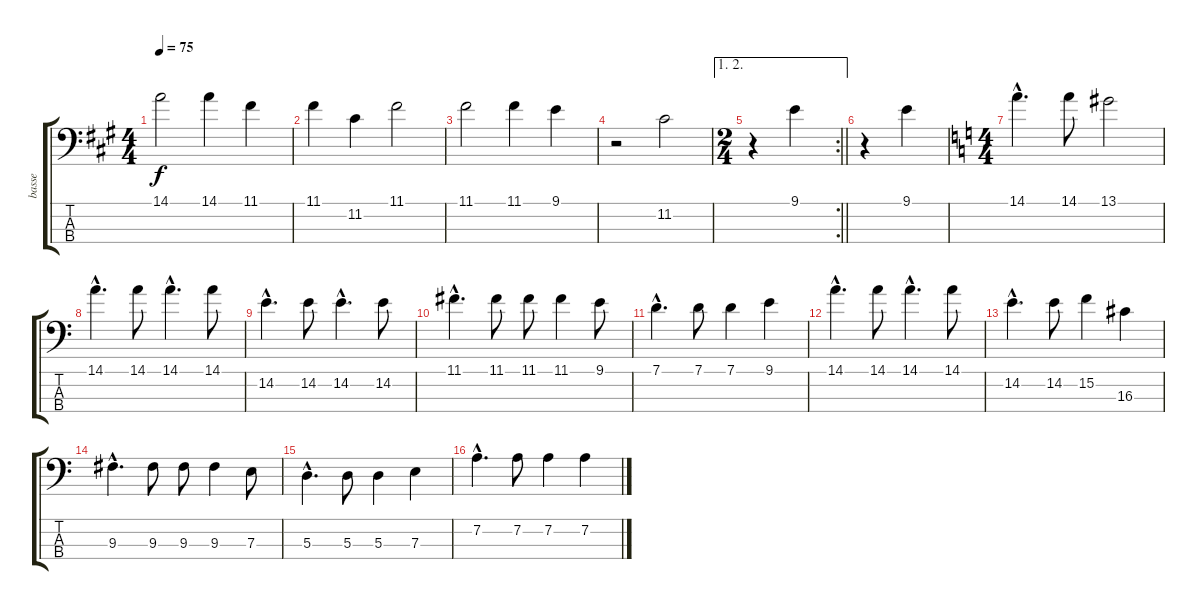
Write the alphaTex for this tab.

\track ("basse" "basse") {instrument electricbassfinger}
\staff {score tabs}
\tuning (G2 D2 A1 E1) {hide}
\ts (4 4)
\tempo 75
\clef f4
\ks a
14.1.2{dy f} 14.1.4 11.1.4 |
11.1.4 11.2.4 11.1.2 |
11.1.2 11.1.4 9.1.4 |
r.2 11.2.2 |
\ae (1 2)
\rc 2
\ts (2 4)
\barLineRight lightlight
r.4 9.1.4 |
r.4 9.1.4 |
\ts (4 4)
\ks c
14.1{hac}.4{d} 14.1.8 13.1.2 |
14.1{hac}.4{d} 14.1.8 14.1{hac}.4{d} 14.1.8 |
14.2{hac}.4{d} 14.2.8 14.2{hac}.4{d} 14.2.8 |
11.1{hac}.4{d} 11.1.8 11.1.8 11.1.4 9.1.8 |
7.1{hac}.4{d} 7.1.8 7.1.4 9.1.4 |
14.1{hac}.4{d} 14.1.8 14.1{hac}.4{d} 14.1.8 |
14.2{hac}.4{d} 14.2.8 15.2.4 16.3.4 |
9.3{hac}.4{d} 9.3.8 9.3.8 9.3.4 7.3.8 |
5.3{hac}.4{d} 5.3.8 5.3.4 7.3.4 |
7.2{hac}.4{d} 7.2.8 7.2.4 7.2.4
